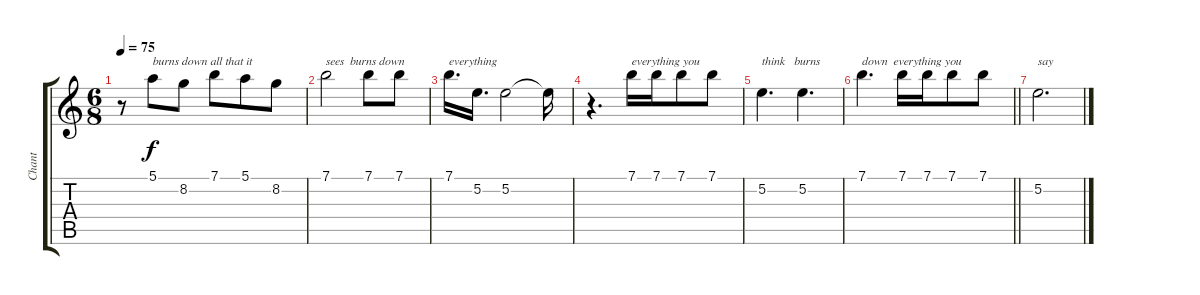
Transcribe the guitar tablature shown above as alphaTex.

\track ("Chant" "Chant") {instrument electricguitarjazz}
\staff {score tabs}
\tuning (E4 B3 G3 D3 A2 E2) {hide}
\ts (6 8)
\tempo 75
\clef g2
\ks c
r.8{dy f} 5.1.8{txt "burns down all that it"} 8.2.8 7.1.8 5.1.8 8.2.8 |
7.1.2{txt "sees  burns down"} 7.1.8 7.1.8 |
7.1.16{d txt "everything"} 5.2.16{d} 5.2.2 5.2{t}.16 |
r.4{d} 7.1.16{txt "everything you "} 7.1.16 7.1.8 7.1.8 |
5.2.4{d txt "think   burns"} 5.2.4{d} |
\barLineRight lightlight
7.1.4{d txt "down  everything you"} 7.1.16 7.1.16 7.1.8 7.1.8 |
5.2.2{d txt "say"}
